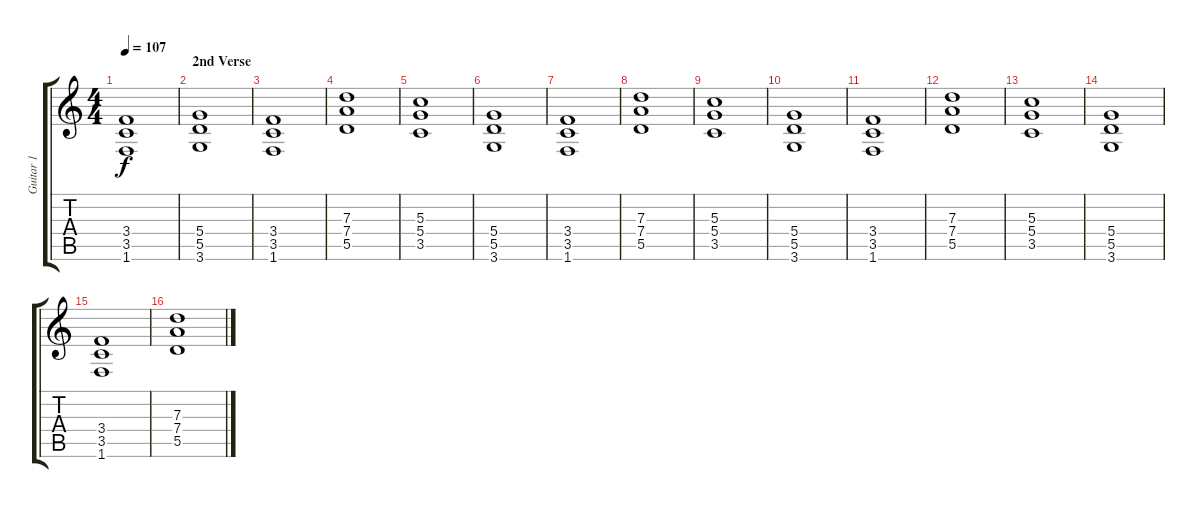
\track ("Guitar 1" "Guitar 1") {instrument overdrivenguitar}
\staff {score tabs}
\tuning (E4 B3 G3 D3 A2 E2) {hide}
\ts (4 4)
\tempo 107
\clef g2
\ks c
(3.4 3.5 1.6).1{dy f} |
\section ("" "2nd Verse")
(5.4 5.5 3.6).1 |
(3.4 3.5 1.6).1 |
(7.3 7.4 5.5).1 |
(5.3 5.4 3.5).1 |
(5.4 5.5 3.6).1 |
(3.4 3.5 1.6).1 |
(7.3 7.4 5.5).1 |
(5.3 5.4 3.5).1 |
(5.4 5.5 3.6).1 |
(3.4 3.5 1.6).1 |
(7.3 7.4 5.5).1 |
(5.3 5.4 3.5).1 |
(5.4 5.5 3.6).1 |
(3.4 3.5 1.6).1 |
(7.3 7.4 5.5).1
